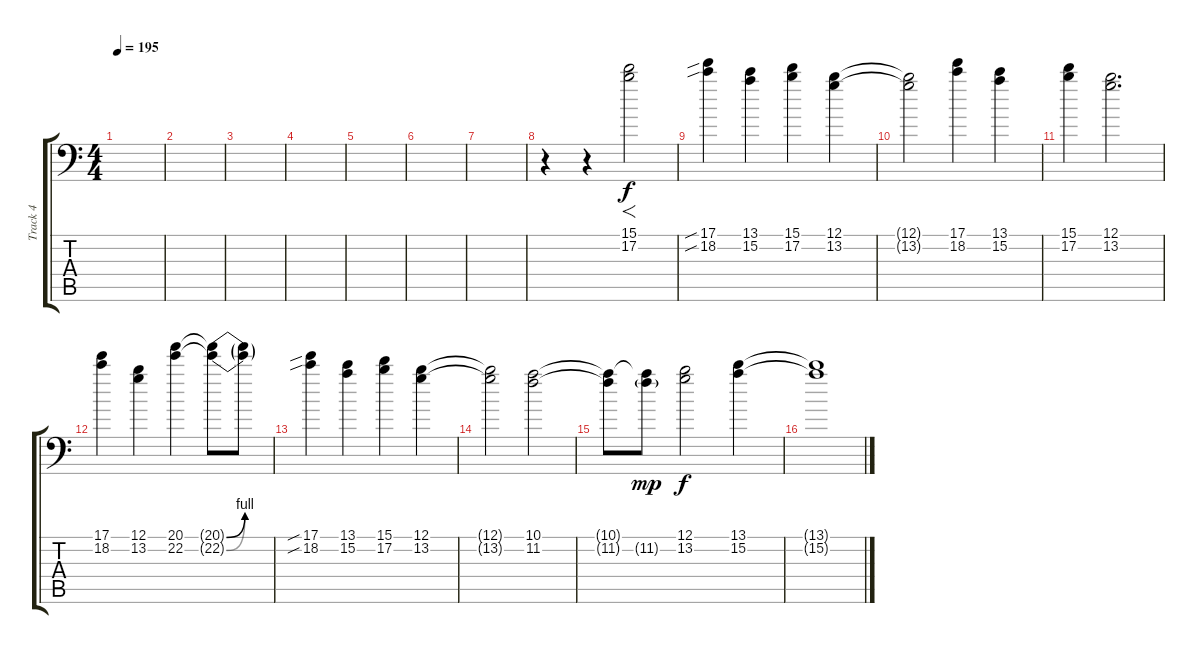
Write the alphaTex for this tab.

\track ("Track 4" "Track 4") {instrument overdrivenguitar}
\staff {score tabs}
\tuning (B3 Gb3 D3 A2 E2 A1) {hide}
\ts (4 4)
\tempo 195
\clef f4
\ks c
|
|
|
|
|
|
|
r.4 r.4 (15.1 17.2).2{f volume 13} |
(17.1{sib} 18.2{sib}).4{dy f} (13.1 15.2).4 (15.1 17.2).4 (12.1 13.2).4 |
(12.1{t} 13.2{t}).2 (17.1 18.2).4 (13.1 15.2).4 |
(15.1 17.2).4 (12.1 13.2).2{d} |
(17.1 18.2).4 (12.1 13.2).4 (20.1 22.2).4 (20.1{be (bend 0 0 60 4) t} 22.2{be (bend 0 0 60 4) t}).8 (20.1{be (hold 0 0 60 0) t} 22.2{be (hold 0 0 60 0) t}).8 |
(17.1{sib} 18.2{sib}).4 (13.1 15.2).4 (15.1 17.2).4 (12.1 13.2).4 |
(12.1{t} 13.2{t}).2 (10.1 11.2).2 |
(10.1{t} 11.2{t}).8 (10.1{t} 11.2{g}).8{dy mp} (12.1 13.2).2{dy f} (13.1 15.2).4 |
(13.1{t} 15.2{t}).1
